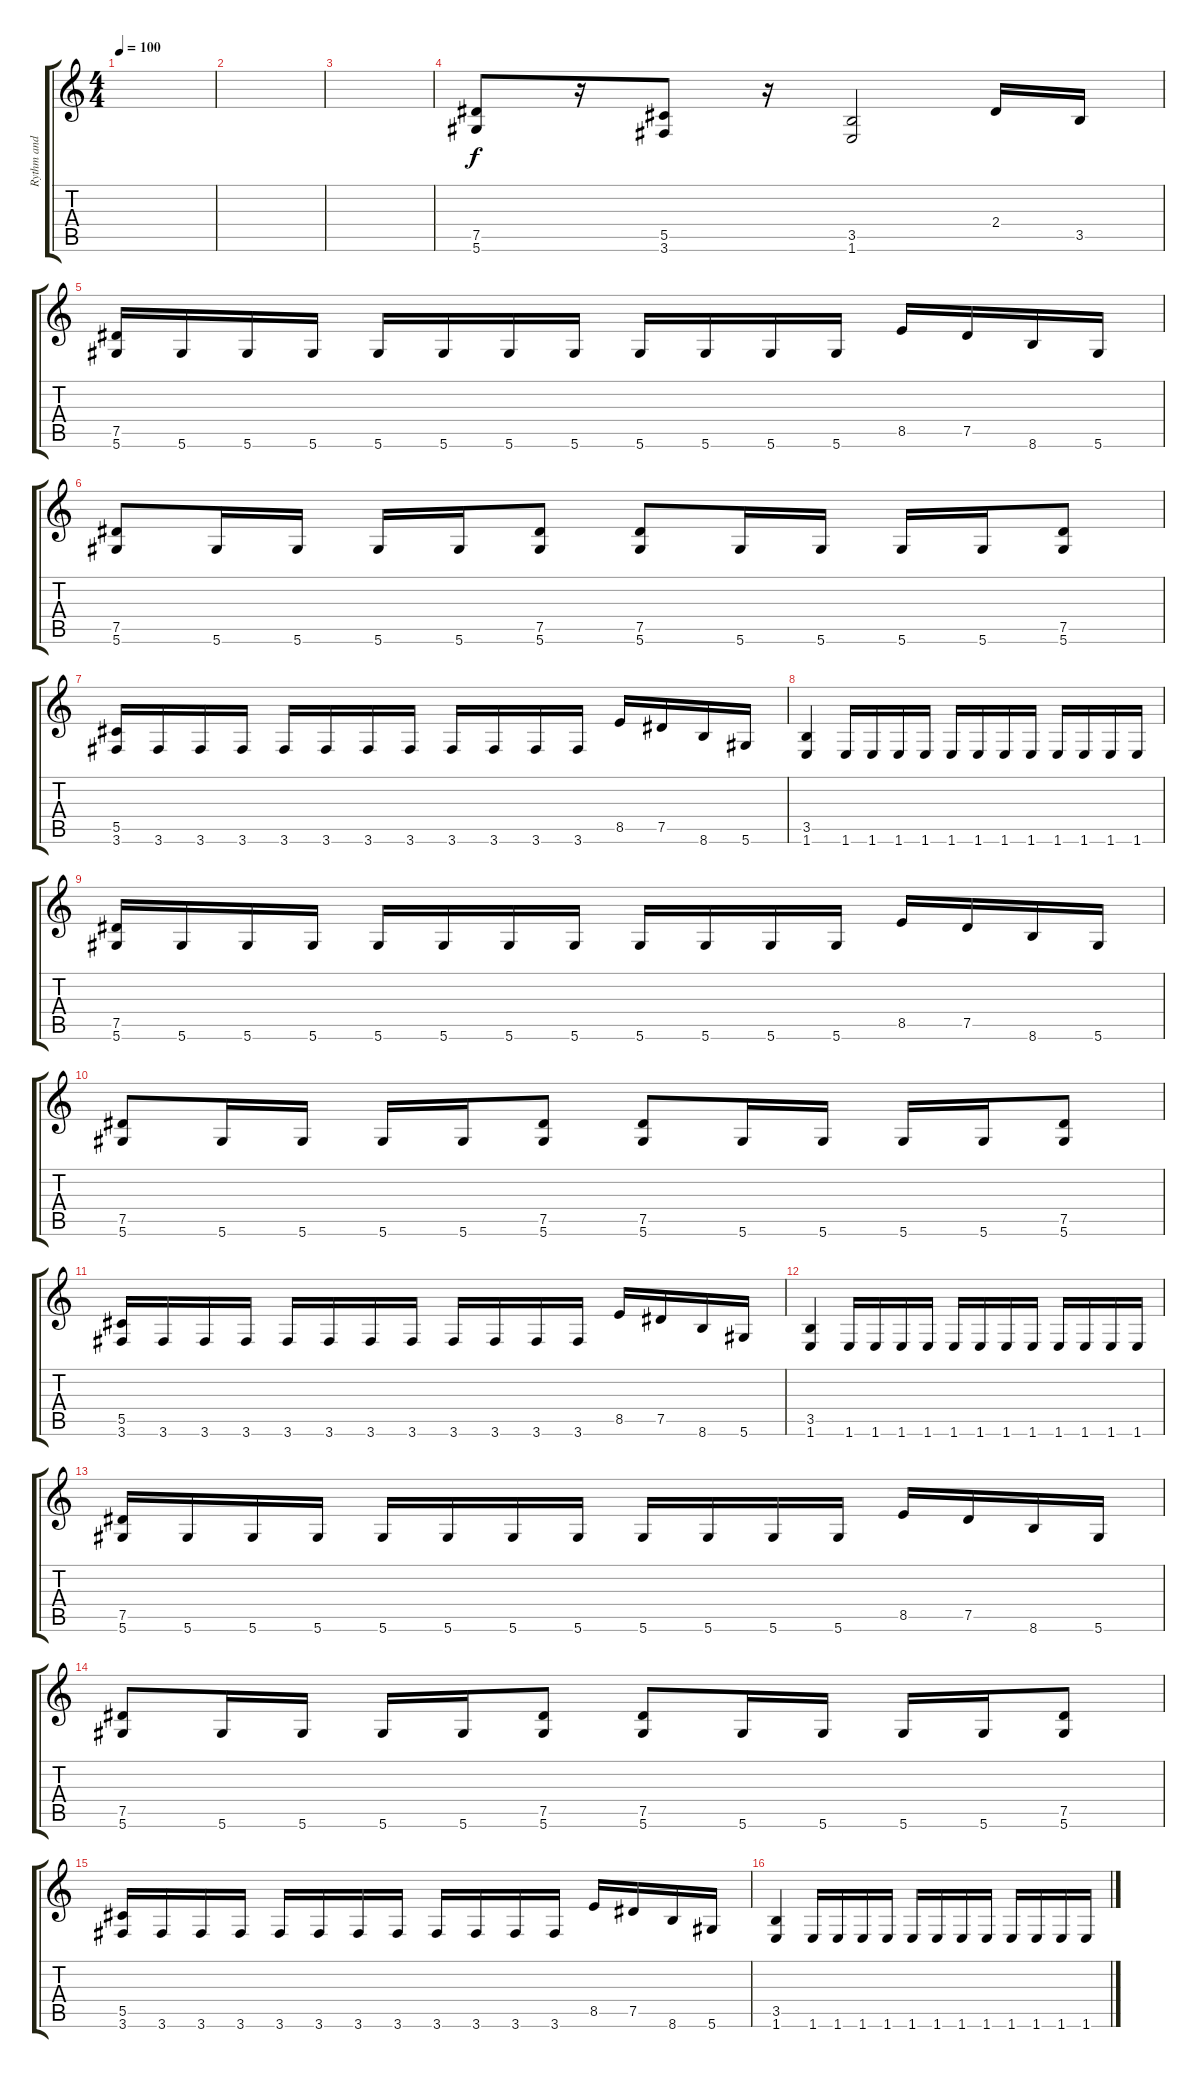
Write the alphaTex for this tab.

\track ("Rythm and Harmony" "Rythm and ") {instrument distortionguitar}
\staff {score tabs}
\tuning (Eb4 Bb3 Gb3 Db3 Ab2 Eb2) {hide}
\ts (4 4)
\tempo 100
\clef g2
\ks c
|
|
|
(7.5 5.6).8 r.16 (5.5 3.6).8 r.16 (3.5 1.6).2 2.4.16 3.5.16 |
(7.5 5.6).16 5.6.16 5.6.16 5.6.16 5.6.16 5.6.16 5.6.16 5.6.16 5.6.16 5.6.16 5.6.16 5.6.16 8.5.16 7.5.16 8.6.16 5.6.16 |
(7.5 5.6).8 5.6.16 5.6.16 5.6.16 5.6.16 (7.5 5.6).8 (7.5 5.6).8 5.6.16 5.6.16 5.6.16 5.6.16 (7.5 5.6).8 |
(5.5 3.6).16 3.6.16 3.6.16 3.6.16 3.6.16 3.6.16 3.6.16 3.6.16 3.6.16 3.6.16 3.6.16 3.6.16 8.5.16 7.5.16 8.6.16 5.6.16 |
(3.5 1.6).4 1.6.16 1.6.16 1.6.16 1.6.16 1.6.16 1.6.16 1.6.16 1.6.16 1.6.16 1.6.16 1.6.16 1.6.16 |
(7.5 5.6).16 5.6.16 5.6.16 5.6.16 5.6.16 5.6.16 5.6.16 5.6.16 5.6.16 5.6.16 5.6.16 5.6.16 8.5.16 7.5.16 8.6.16 5.6.16 |
(7.5 5.6).8 5.6.16 5.6.16 5.6.16 5.6.16 (7.5 5.6).8 (7.5 5.6).8 5.6.16 5.6.16 5.6.16 5.6.16 (7.5 5.6).8 |
(5.5 3.6).16 3.6.16 3.6.16 3.6.16 3.6.16 3.6.16 3.6.16 3.6.16 3.6.16 3.6.16 3.6.16 3.6.16 8.5.16 7.5.16 8.6.16 5.6.16 |
(3.5 1.6).4 1.6.16 1.6.16 1.6.16 1.6.16 1.6.16 1.6.16 1.6.16 1.6.16 1.6.16 1.6.16 1.6.16 1.6.16 |
(7.5 5.6).16 5.6.16 5.6.16 5.6.16 5.6.16 5.6.16 5.6.16 5.6.16 5.6.16 5.6.16 5.6.16 5.6.16 8.5.16 7.5.16 8.6.16 5.6.16 |
(7.5 5.6).8 5.6.16 5.6.16 5.6.16 5.6.16 (7.5 5.6).8 (7.5 5.6).8 5.6.16 5.6.16 5.6.16 5.6.16 (7.5 5.6).8 |
(5.5 3.6).16 3.6.16 3.6.16 3.6.16 3.6.16 3.6.16 3.6.16 3.6.16 3.6.16 3.6.16 3.6.16 3.6.16 8.5.16 7.5.16 8.6.16 5.6.16 |
(3.5 1.6).4 1.6.16 1.6.16 1.6.16 1.6.16 1.6.16 1.6.16 1.6.16 1.6.16 1.6.16 1.6.16 1.6.16 1.6.16
